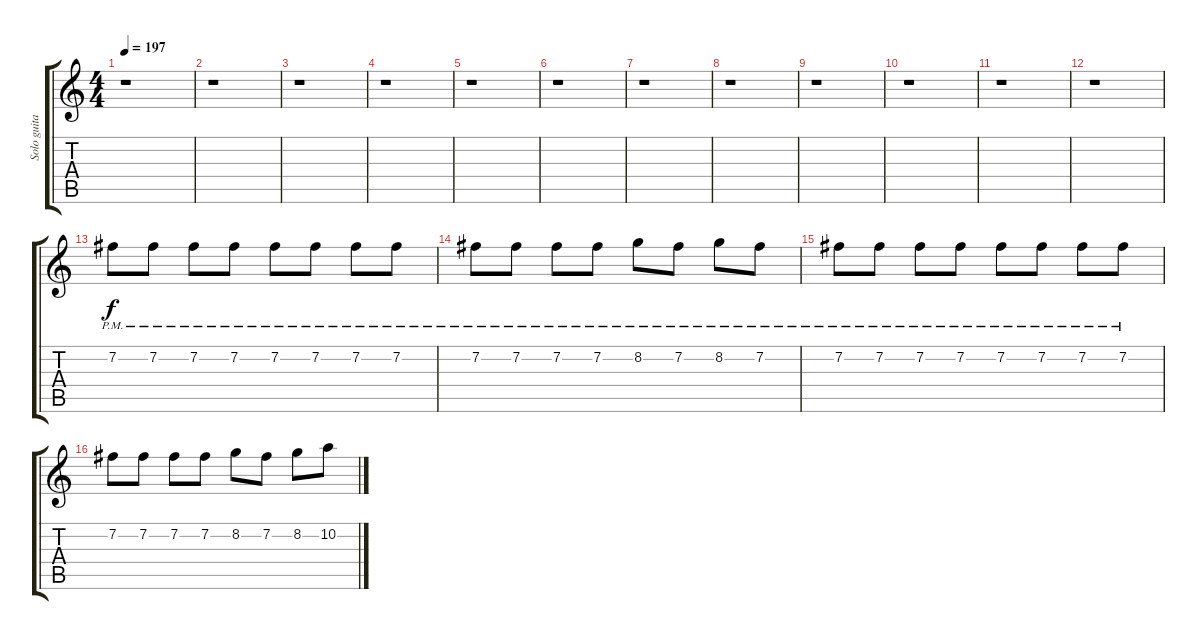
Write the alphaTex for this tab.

\track ("Solo guitar" "Solo guita") {instrument distortionguitar}
\staff {score tabs}
\tuning (E4 B3 G3 D3 A2 E2) {hide}
\ts (4 4)
\tempo 197
\clef g2
\ks c
r.1{dy f} |
r.1 |
r.1 |
r.1 |
r.1 |
r.1 |
r.1 |
r.1 |
r.1 |
r.1 |
r.1 |
r.1 |
7.2{pm}.8 7.2{pm}.8 7.2{pm}.8 7.2{pm}.8 7.2{pm}.8 7.2{pm}.8 7.2{pm}.8 7.2{pm}.8 |
7.2{pm}.8 7.2{pm}.8 7.2{pm}.8 7.2{pm}.8 8.2{pm}.8 7.2{pm}.8 8.2{pm}.8 7.2{pm}.8 |
7.2{pm}.8 7.2{pm}.8 7.2{pm}.8 7.2{pm}.8 7.2{pm}.8 7.2{pm}.8 7.2{pm}.8 7.2{pm}.8 |
7.2.8 7.2.8 7.2.8 7.2.8 8.2.8 7.2.8 8.2.8 10.2.8
